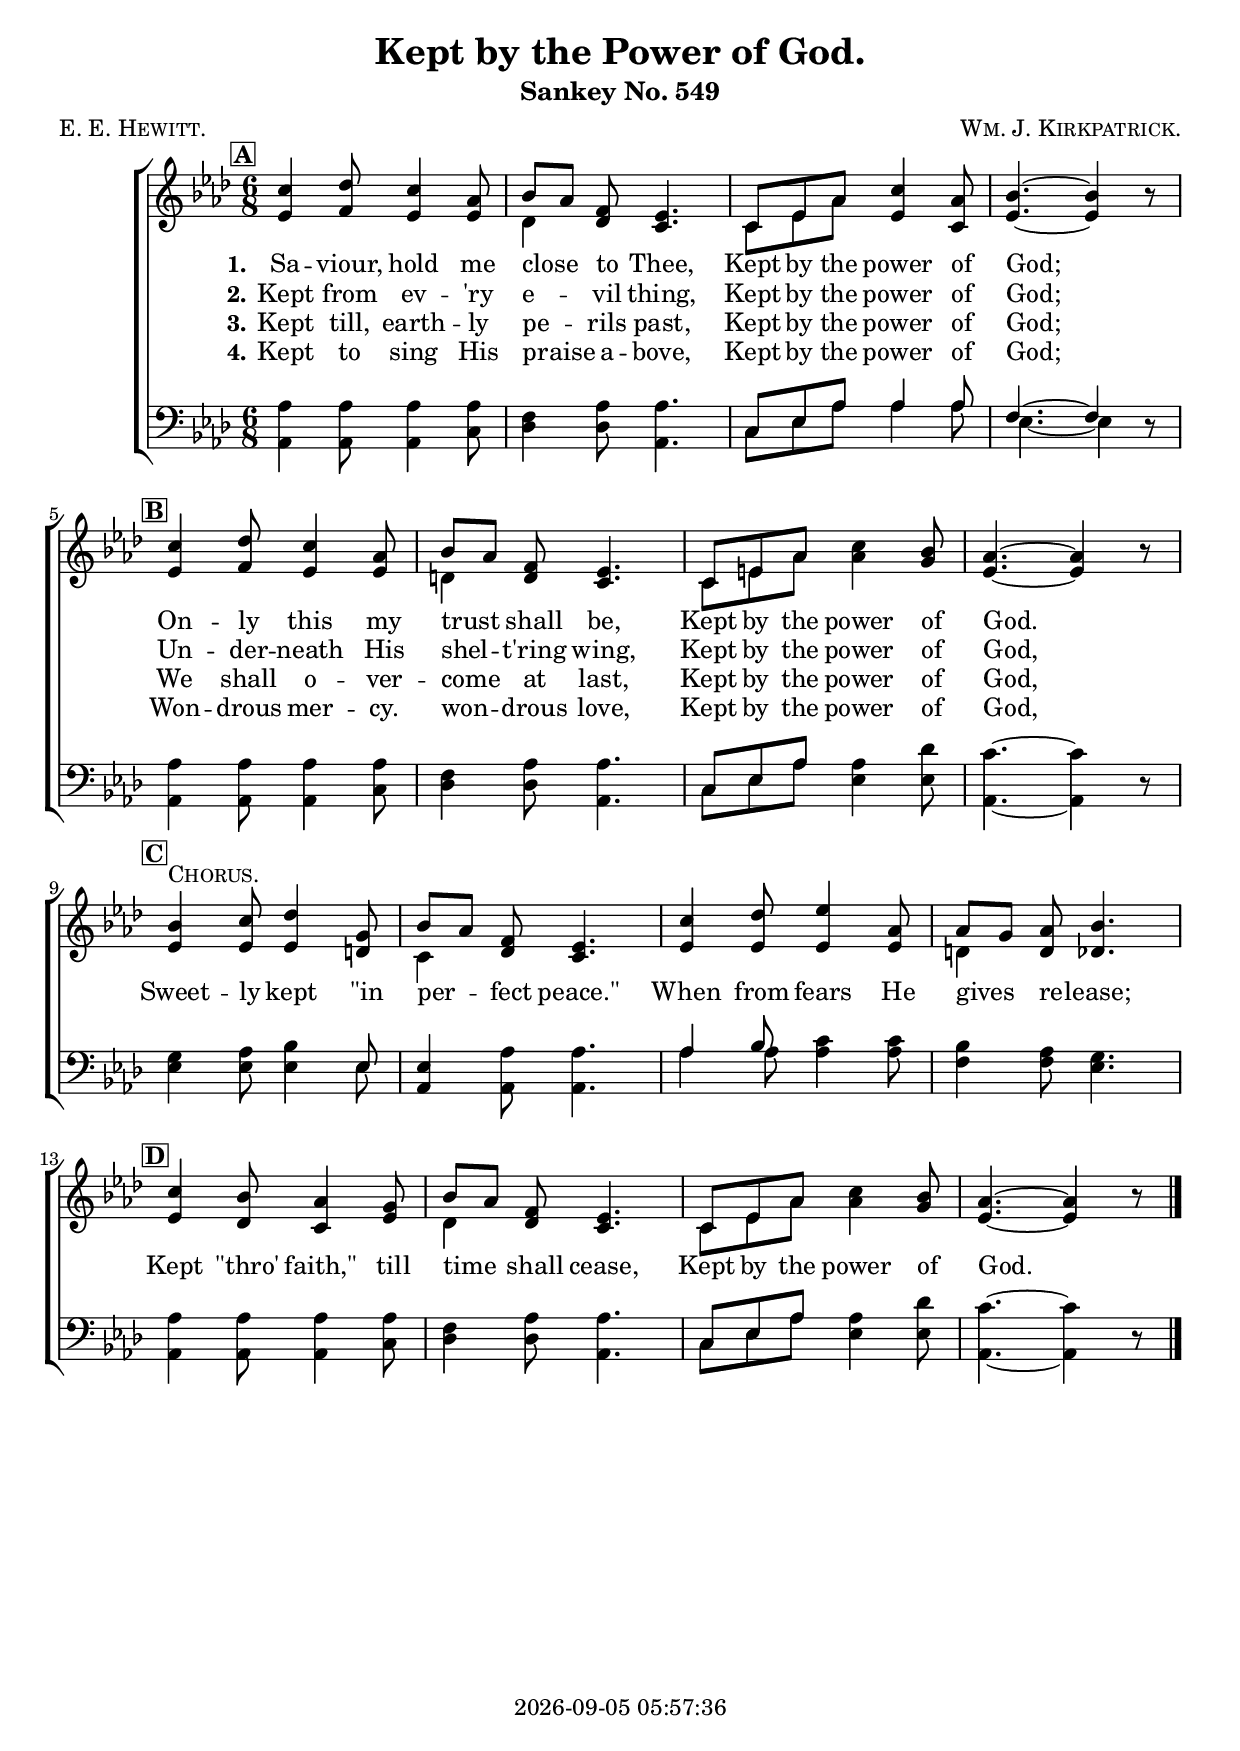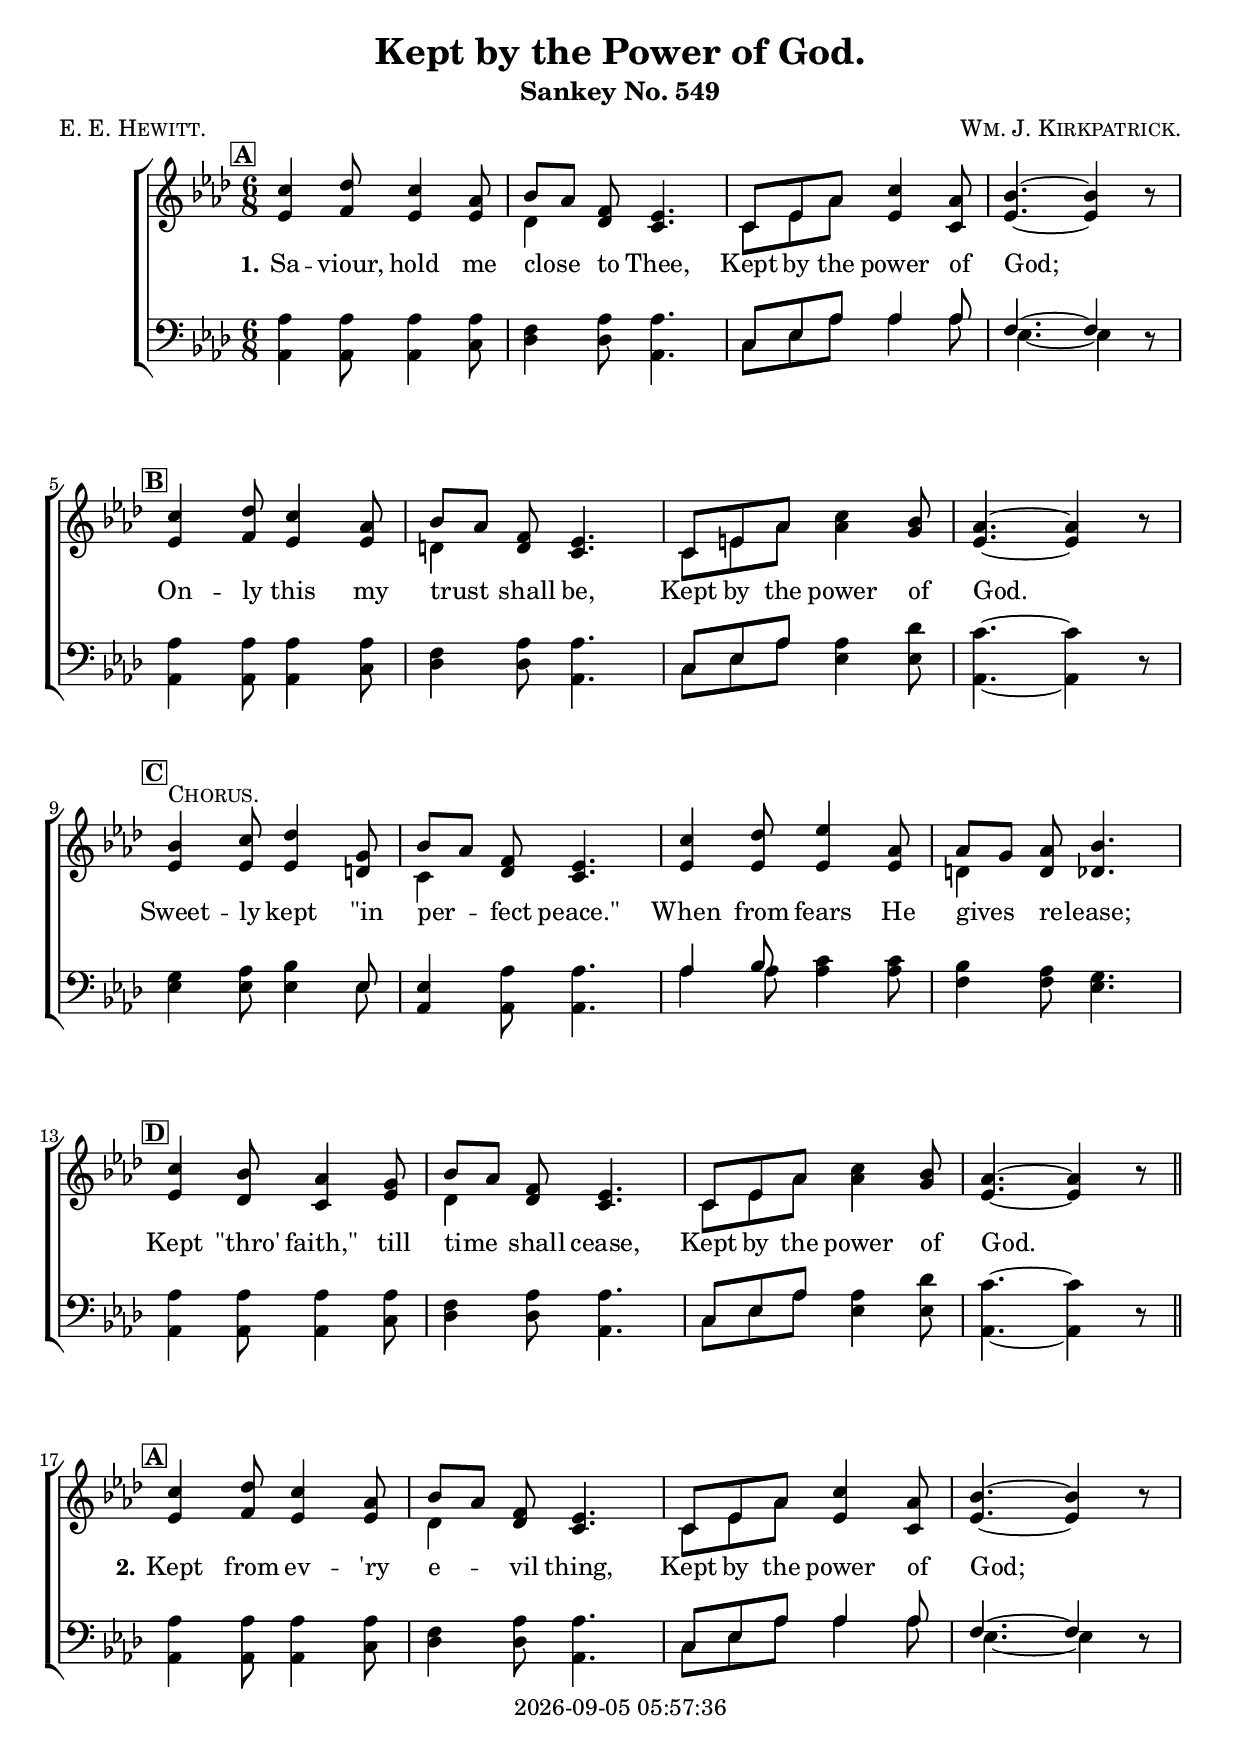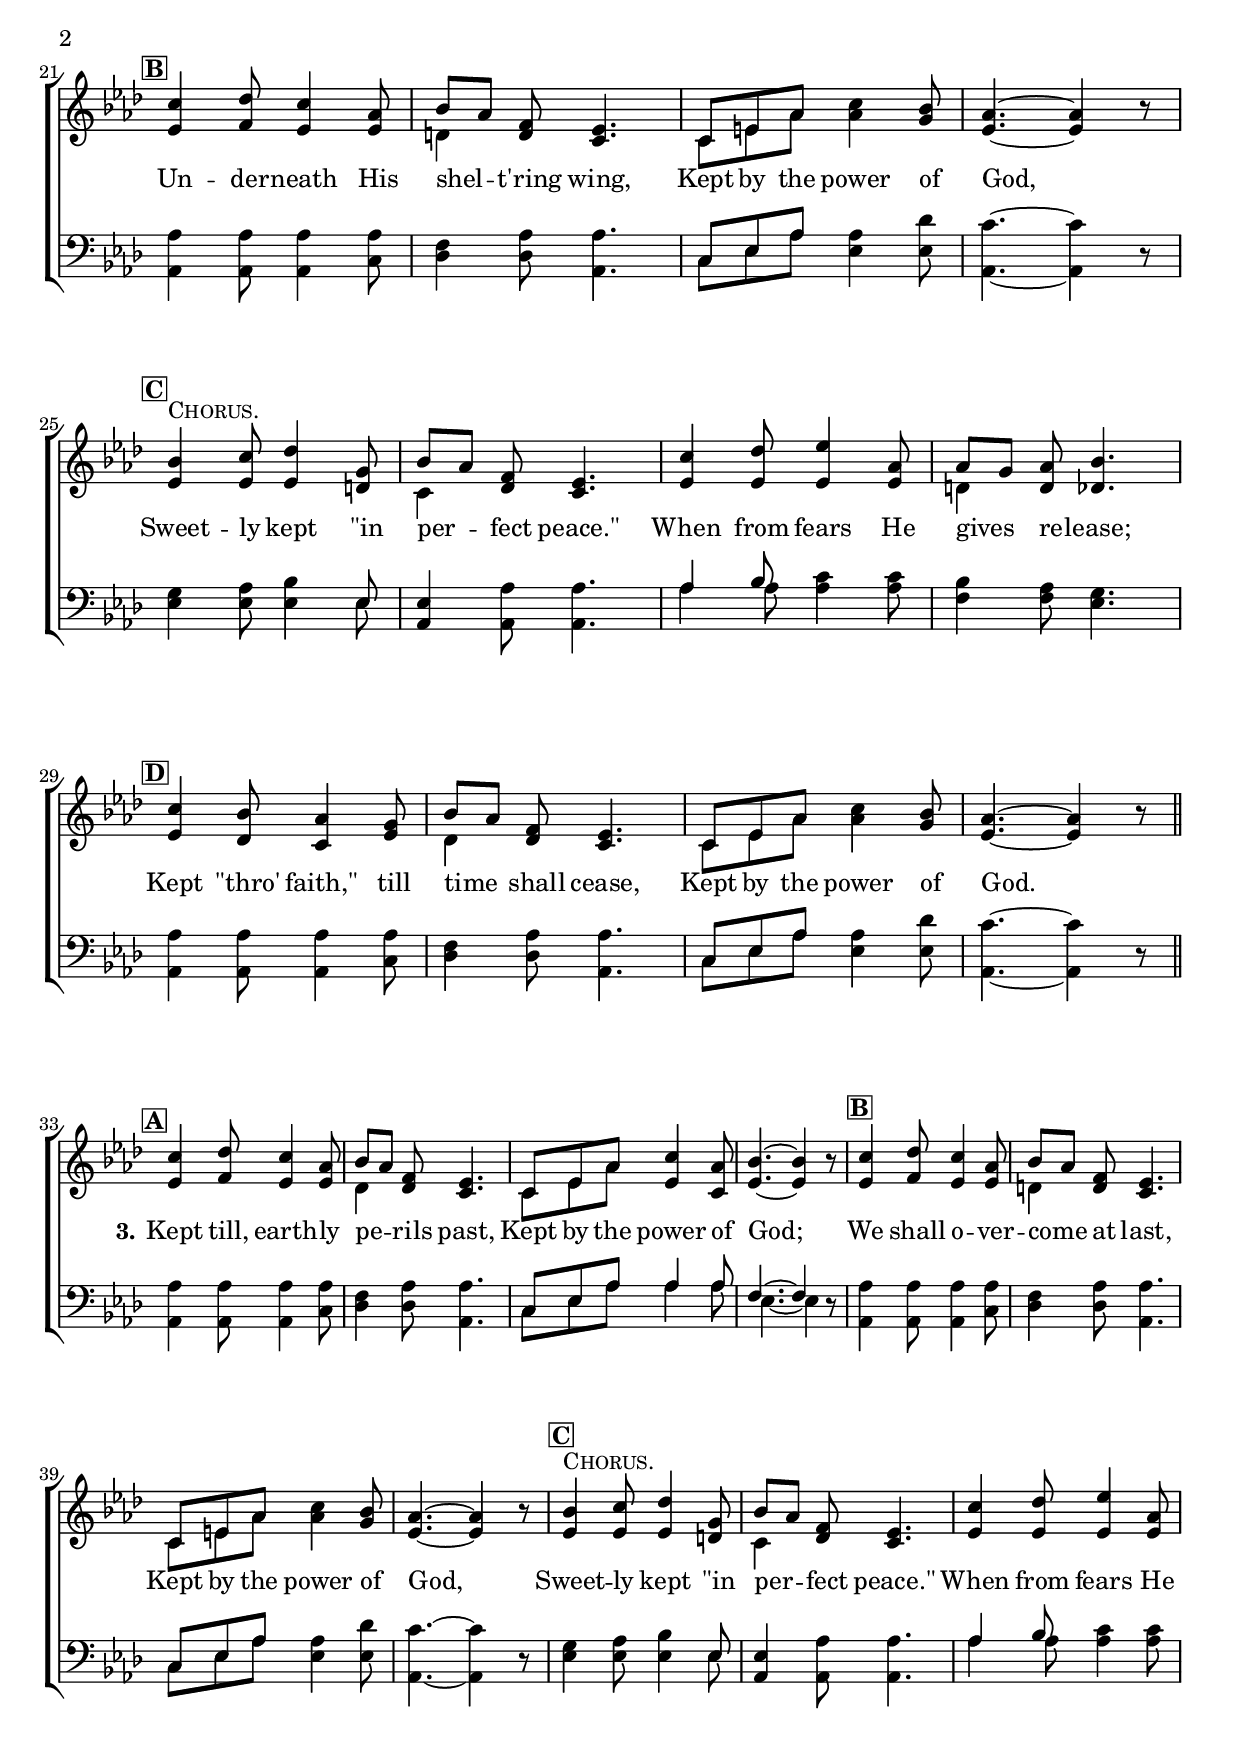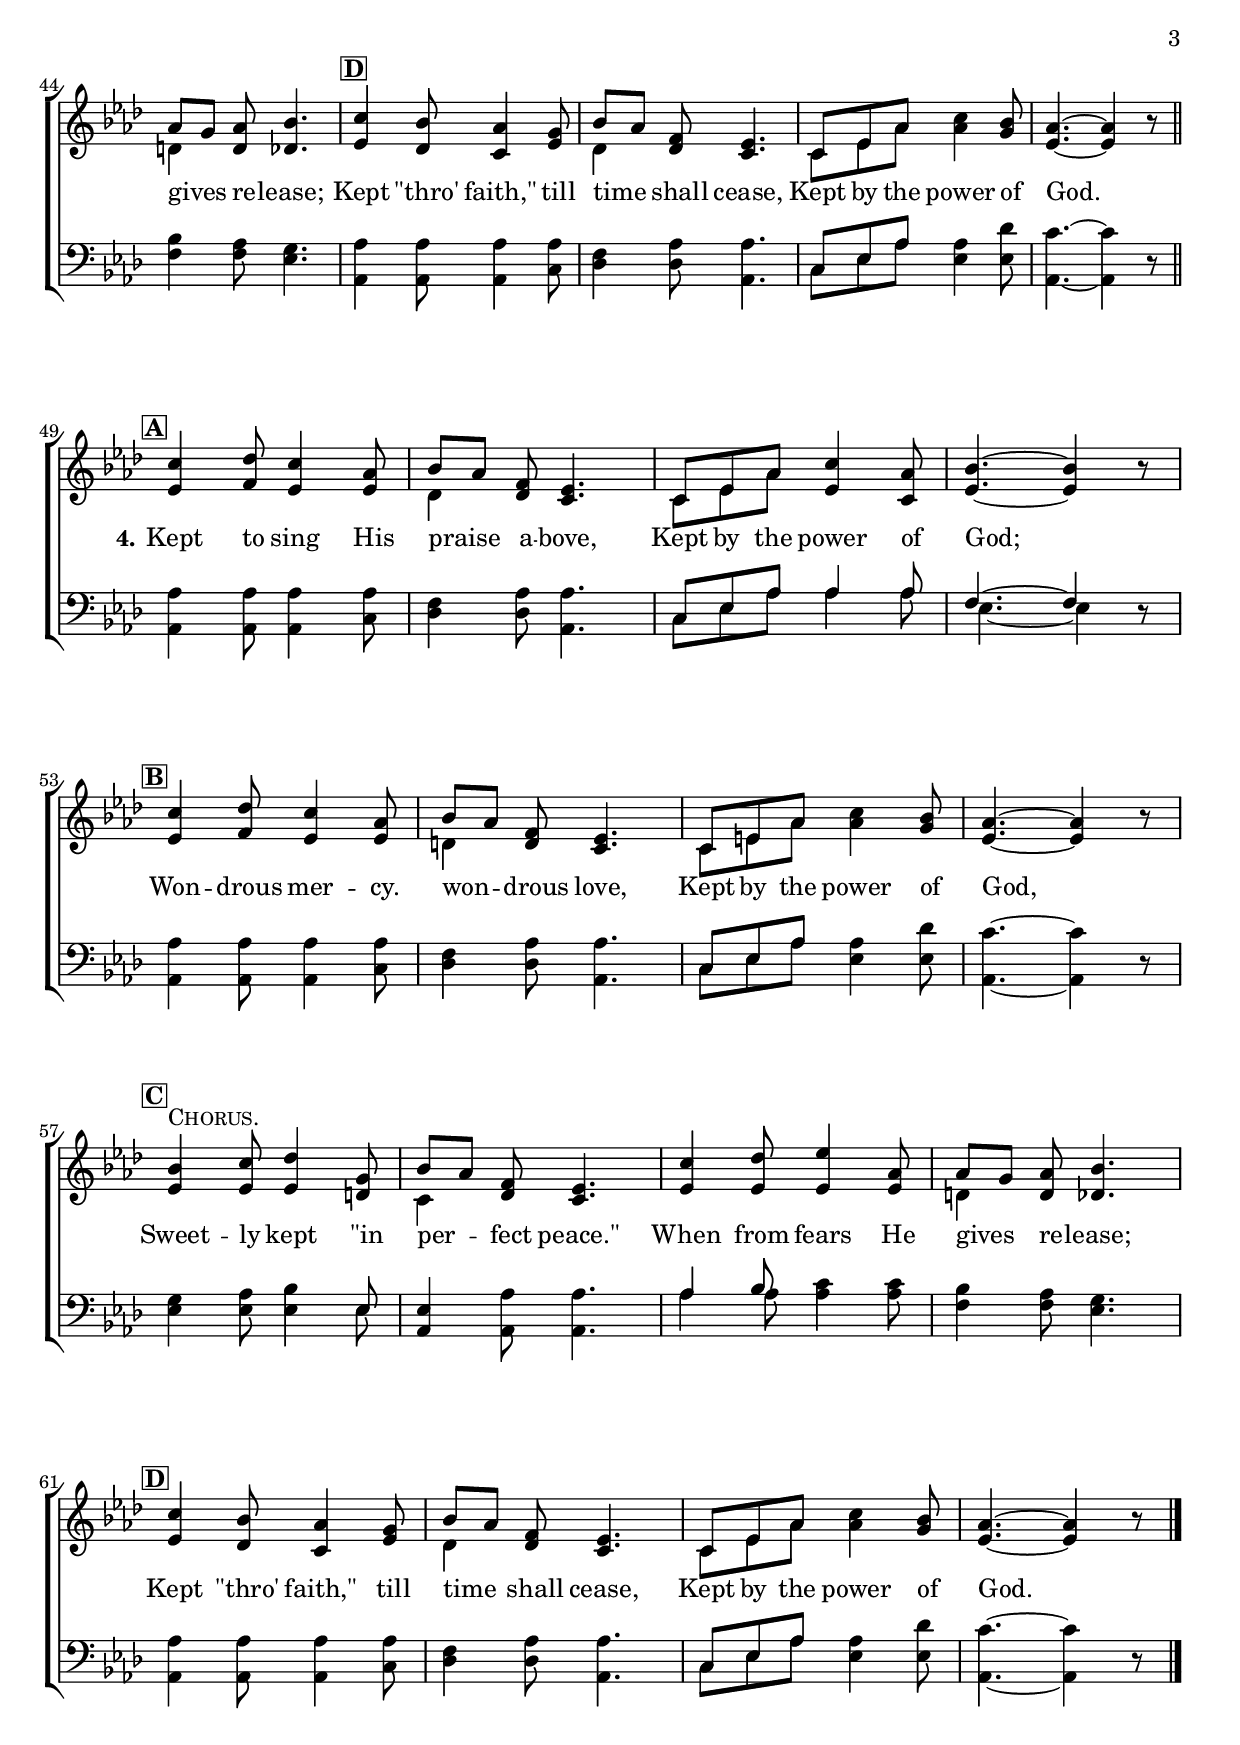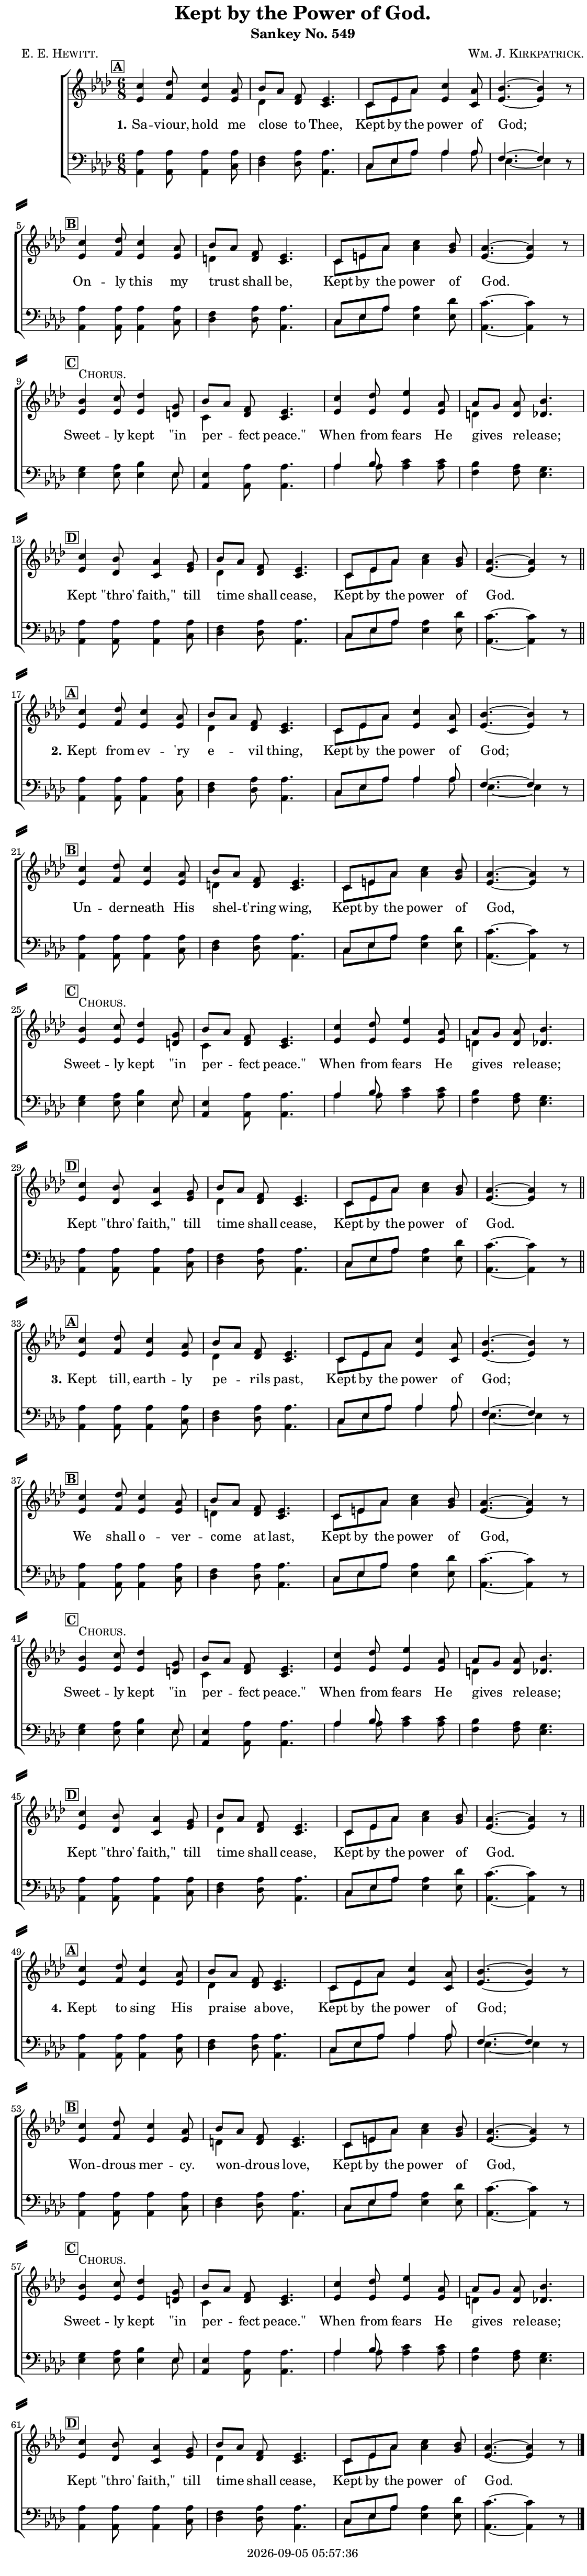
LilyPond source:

\version "2.22.1"

\include "articulate.ly"

today = #(strftime "%Y-%m-%d %H:%M:%S" (localtime (current-time)))

\header {
% centered at top
%  dedication  = "dedication"
  title       = "Kept by the Power of God."
  subtitle    = "Sankey No. 549"
%  subsubtitle = "Sankey 880 No. Y"
%  instrument  = "instrument"
  
% arrangement of following lines:
%
%  poet    composer
%  meter   arranger
%  piece       opus

  composer    = \markup\smallCaps "Wm. J. Kirkpatrick."
%  arranger    = "arranger"
%  opus        = "opus"

  poet        = \markup\smallCaps "E. E. Hewitt."
%  meter       = \markup\smallCaps "meter"
%  piece       = \markup\smallCaps "piece"

% centered at bottom
% tagline     = "tagline" % default lilypond version
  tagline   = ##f
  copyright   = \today
}

% #(set-global-staff-size 16)

global = {
  \key aes \major
  \time 6/8
}

RehearsalTrack = {
% \set Score.currentBarNumber = #5
  \textMark \markup { \box \bold "A" } s2.*4
  \textMark \markup { \box \bold "B" } s2.*4
  \textMark \markup { \box \bold "C" } s2.*4
  \textMark \markup { \box \bold "D" } s2.*4
}

TempoTrack = {
  \set Score.tempoHideNote = ##t
  \tempo 4=120
}

nl = { \bar "||" \break }

soprano = \relative {
  \autoBeamOff
  c''4 des8 c4 aes8 | bes8[aes] f ees4. | c8 ees aes c4 aes8 | bes4.~4 r8 |
  c4 des8 c4 aes8 | bes8[aes] f ees4. | c8 ees aes c4 bes8 | aes4.~4 r8 |
  bes4^\markup\smallCaps Chorus. c8 des4 g,8 | bes8[aes] f ees4. | c'4 des8 ees4 aes,8 | 8[g] aes bes4. |
  c4 bes8 aes4 g8 | bes8[aes] f ees4. | c8 ees aes c4 bes8 | aes4.~4 r8 |
}

alto = \relative {
  \autoBeamOff
  ees'4 f8 ees4 8 | des4 8 c4. | 8 ees aes ees4 c8 | ees4.~4 r8 |
  ees4 f8 ees4 8 | d4 8 c4. | 8 e aes8 4 g8 | ees4.~4 r8 |
  ees4 8 4 d8 | c4 des8 c4. | ees4 8 4 8 | d4 8 des4. |
  ees4 des8 c4 ees8 | des4 8 c4. | 8 ees aes8 4 g8 | ees4.~4 r8 |
}

tenor = \relative {
  \autoBeamOff
  aes4 8 4 8 | f4 aes8 4. | c,8 ees aes8 4 8 | f4.~4 r8 |
  aes4 8 4 8 | f4 aes8 4. | c,8 ees aes8 4 des8 | c4.~4 r8 |
  g4 aes8 bes4 ees,8 | 4 aes8 4. | 4 bes8 c4 8 | bes4 aes8 g4. |
  aes4 8 4 8 | f4 aes8 4. | c,8 ees aes aes4 des8 | c4.~4 r8 |
}

bass = \relative {
  \autoBeamOff
  aes,4 8 4 c8 | des4 8 aes4. | c8 ees aes8 4 8 | ees4.~4 r8 |
  aes,4 8 4 c8 | des4 8 aes4. | c8 ees aes ees4 8 | aes,4.~4 r8 |
  ees'4 8 4 8 | aes,4 8 4. | aes'4 8 4 8 | f4 8 ees4. |
  aes,4 8 4 c8 | des4 8 aes4. | c8 ees aes ees4 8 | aes,4.~4 r8 |
}

nom  = {   \set ignoreMelismata = ##t }
yesm = { \unset ignoreMelismata       }

chorus = \lyricmode {
  Sweet -- ly kept "\"in" per -- fect "peace.\""
  When from fears He gives re -- lease;
  Kept "\"thro'" "faith,\"" till time shall cease,
  Kept by the power of God.
}

chorusMen = \lyricmode {
}

verses = 4

wordsOne = \lyricmode {
  \set stanza = "1."
  Sa -- viour, hold me close to Thee,
  Kept by the power of God;
  On -- ly this my trust shall be,
  Kept by the power of God.
}
  
wordsTwo = \lyricmode {
  \set stanza = "2."
  Kept from ev -- 'ry e -- vil thing,
  Kept by the power of God;
  Un -- der -- neath His shel -- t'ring wing,
  Kept by the power of God,
}
  
wordsThree = \lyricmode {
  \set stanza = "3."
  Kept till, earth -- ly pe -- rils past,
  Kept by the power of God;
  We shall o -- ver -- come at last,
  Kept by the power of God,
}
  
wordsFour = \lyricmode {
  \set stanza = "4."
  Kept to sing His praise a -- bove,
  Kept by the power of God;
  Won -- drous mer -- cy. won -- drous love,
  Kept by the power of God,
}
  
wordsMidi = \lyricmode {
  \set stanza = "1."
  "Sa" "viour, " "hold " "me " "close " "to " "Thee, "
  "\nKept " "by " "the " "power " "of " "God; "
  "\nOn" "ly " "this " "my " "trust " "shall " "be, "
  "\nKept " "by " "the " "power " "of " "God. "
  "\nSweet" "ly " "kept " "\"in " per "fect " "peace.\" "
  "\nWhen " "from " "fears " "He " "gives " re "lease; "
  "\nKept " "\"thro' " "faith,\" " "till " "time " "shall " "cease, "
  "\nKept " "by " "the " "power " "of " "God.\n"

  \set stanza = "2."
  "\nKept " "from " ev "'ry " e "vil " "thing, "
  "\nKept " "by " "the " "power " "of " "God; "
  "\nUn" der "neath " "His " shel "t'ring " "wing, "
  "\nKept " "by " "the " "power " "of " "God, "
  "\nSweet" "ly " "kept " "\"in " per "fect " "peace.\" "
  "\nWhen " "from " "fears " "He " "gives " re "lease; "
  "\nKept " "\"thro' " "faith,\" " "till " "time " "shall " "cease, "
  "\nKept " "by " "the " "power " "of " "God.\n"

  \set stanza = "3."
  "\nKept " "till, " earth "ly " pe "rils " "past, "
  "\nKept " "by " "the " "power " "of " "God; "
  "\nWe " "shall " o ver "come " "at " "last, "
  "\nKept " "by " "the " "power " "of " "God, "
  "\nSweet" "ly " "kept " "\"in " per "fect " "peace.\" "
  "\nWhen " "from " "fears " "He " "gives " re "lease; "
  "\nKept " "\"thro' " "faith,\" " "till " "time " "shall " "cease, "
  "\nKept " "by " "the " "power " "of " "God.\n"

  \set stanza = "4."
  "\nKept " "to " "sing " "His " "praise " a "bove, "
  "\nKept " "by " "the " "power " "of " "God; "
  "\nWon" "drous " mer "cy. " won "drous " "love, "
  "\nKept " "by " "the " "power " "of " "God, "
  "\nSweet" "ly " "kept " "\"in " per "fect " "peace.\" "
  "\nWhen " "from " "fears " "He " "gives " re "lease; "
  "\nKept " "\"thro' " "faith,\" " "till " "time " "shall " "cease, "
  "\nKept " "by " "the " "power " "of " "God. "
}

wordsMidiMen = \lyricmode {
}

\book {
  \bookOutputSuffix "midi"
  \score {
%    \articulate
        \new ChoirStaff <<
                                % Soprano staff
          \new Staff = soprano
          <<
            \new Voice { \repeat unfold \verses \TempoTrack     }
            \new Voice { \global \repeat unfold \verses \soprano \bar "|." }
            \addlyrics \wordsMidi
          >>
                                % Alto staff
          \new Staff = alto
          <<
            \new Voice { \global \repeat unfold \verses { \alto \nl } \bar "|." }
          >>
                                % Tenor staff
          \new Staff = tenor
          <<
            \clef "treble_8"
            \new Voice { \global \repeat unfold \verses \tenor }
            \addlyrics \wordsMidiMen
          >>
                                % Bass staff
          \new Staff = bass
          <<
            \clef "bass"
            \new Voice { \global \repeat unfold \verses \bass }
          >>
        >>
    \midi {}
  }
}

\book {
  \bookOutputSuffix "repeat"
  \score {
        \new ChoirStaff <<
                                  % Joint soprano/alto staff
          \new Staff = women \with { printPartCombineTexts = ##f }
          <<
            \new Voice \RehearsalTrack
            \new Voice \TempoTrack
            \new NullVoice = "aligner" \soprano
            \new Voice \partCombine #'(2 . 88) { \global \soprano \bar "|." } { \global \alto }
            \new Lyrics \lyricsto "aligner" { \wordsOne \chorus }
            \new Lyrics \lyricsto "aligner"   \wordsTwo
            \new Lyrics \lyricsto "aligner"   \wordsThree
            \new Lyrics \lyricsto "aligner"   \wordsFour
          >>
                                  % Joint tenor/bass staff
          \new Staff = men \with { printPartCombineTexts = ##f }
          <<
            \clef "bass"
            \new Voice \partCombine #'(2 . 88) { \global \tenor } { \global \bass }
            \new NullVoice = alignerT { \tenor }
          >>
          \new Lyrics \with {alignAboveContext = men} \lyricsto alignerT \chorusMen
        >>
    \layout {
      indent = 1.5\cm
      \pointAndClickOff
      \context {
        \Staff \RemoveAllEmptyStaves
      }
    }
  }
}

singlescore = {
        \new ChoirStaff <<
                                  % Joint soprano/alto staff
          \new Staff = women \with { printPartCombineTexts = ##f }
          <<
            \new Voice { \repeat unfold \verses \RehearsalTrack }
            \new Voice { \repeat unfold \verses \TempoTrack }
            \new NullVoice = "aligner" { \repeat unfold \verses \soprano }
            \new Voice \partCombine #'(2 . 88) { \global \repeat unfold \verses \soprano \bar "|." }
                                    { \global \repeat unfold \verses { \alto \nl } \bar "|." }
            \new Lyrics \lyricsto "aligner" { \wordsOne   \chorus
                                              \wordsTwo   \chorus
                                              \wordsThree \chorus
                                              \wordsFour  \chorus
                                            }
          >>
                                  % Joint tenor/bass staff
          \new Staff = men \with { printPartCombineTexts = ##f }
          <<
            \clef "bass"
            \new Voice \partCombine #'(2 . 88) { \global \repeat unfold \verses \tenor }
                                    { \global \repeat unfold \verses \bass }
            \new NullVoice = alignerT { \repeat unfold \verses \tenor }
          >>
          \new Lyrics \with {alignAboveContext = men} \lyricsto alignerT { \repeat unfold \verses \chorusMen }
        >>
}

\book {
  \bookOutputSuffix "single"
  \score {
    \singlescore
    \layout {
      indent = 1.5\cm
      \pointAndClickOff
      \context {
        \Staff \RemoveAllEmptyStaves
      }
    }
  }
}

\book {
  \bookOutputSuffix "singlepage"
  \paper {
    top-margin = 0
    left-margin = 7
    right-margin = 1
    paper-width = 190\mm
    page-breaking = #ly:one-page-breaking
    system-system-spacing.basic-distance = #15
    system-separator-markup = \slashSeparator
  }
  \score {
    \singlescore
    \layout {
      indent = 1.5\cm
      \pointAndClickOff
      \context {
        \Staff \RemoveAllEmptyStaves
      }
    }
  }
}
